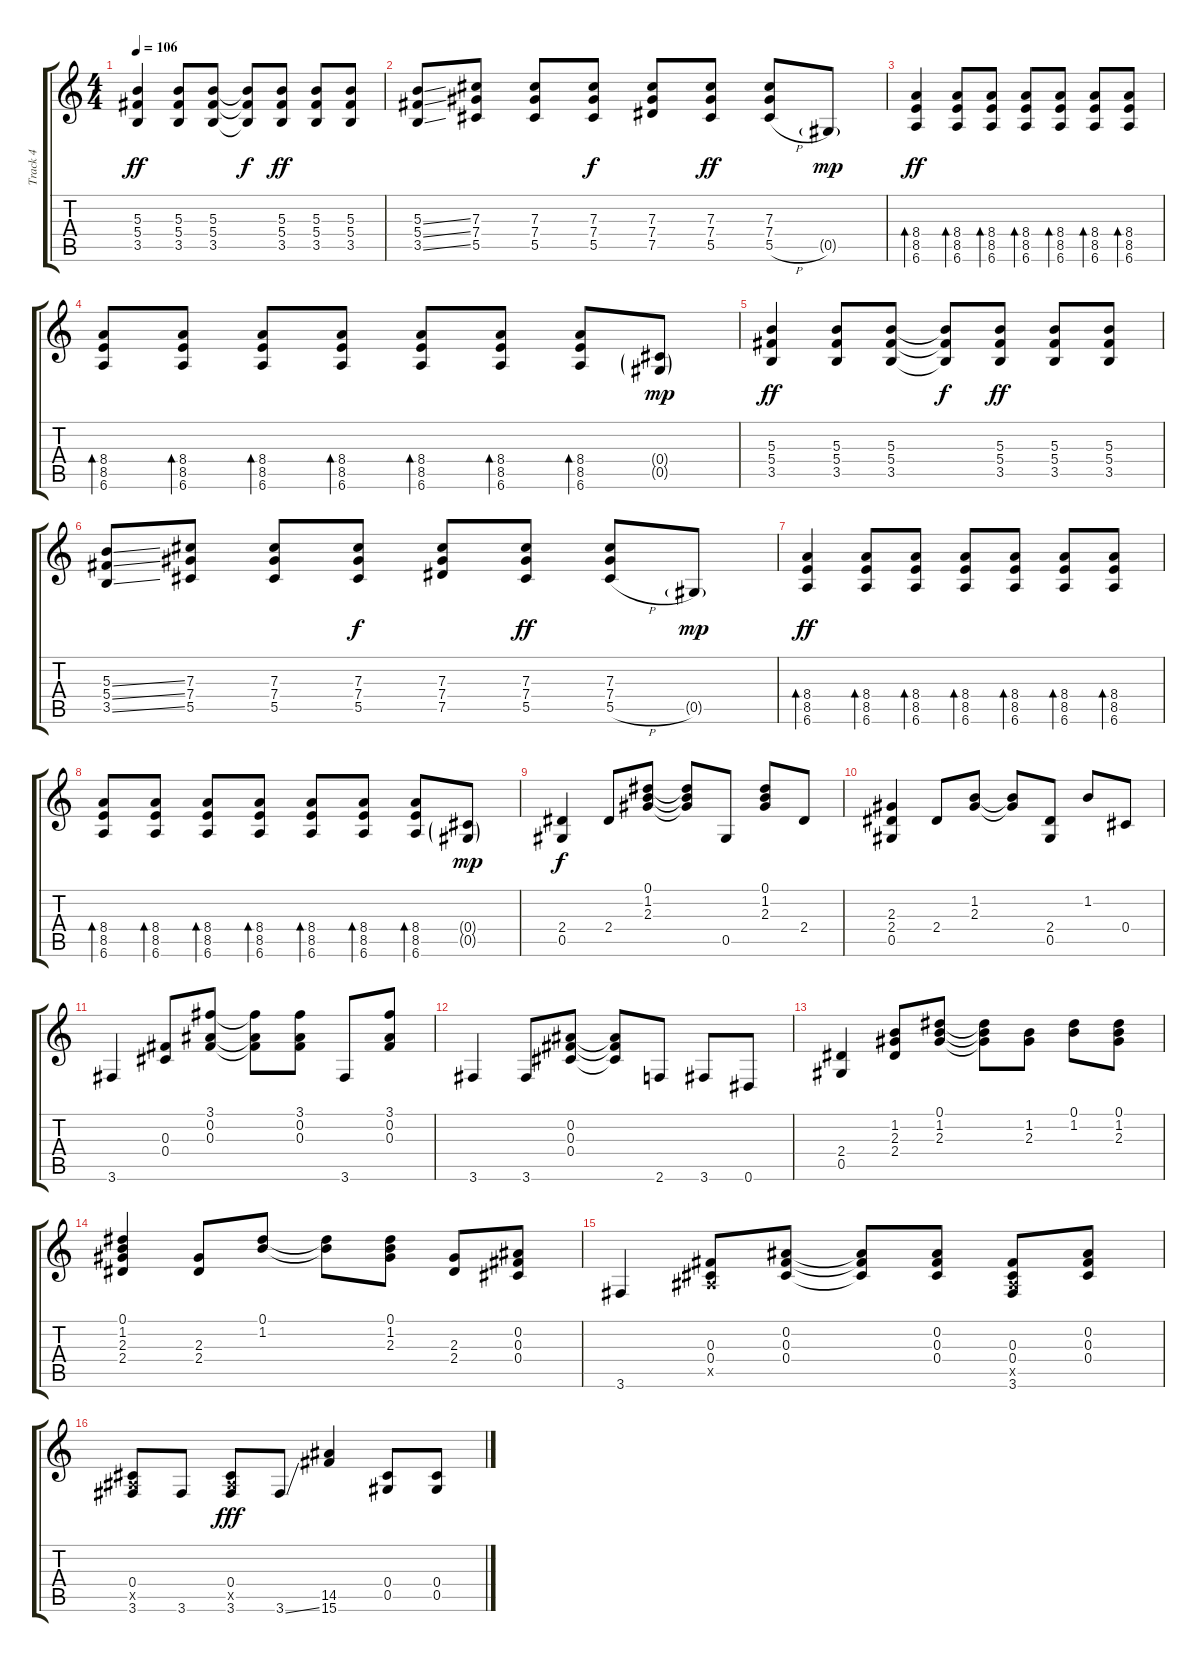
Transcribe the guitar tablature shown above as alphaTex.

\track ("Track 4" "Track 4") {instrument electricguitarclean}
\staff {score tabs}
\tuning (Eb4 Bb3 Gb3 Db3 Ab2 Eb2) {hide}
\ts (4 4)
\tempo 106
\clef g2
\ks c
(5.3 5.4 3.5).4{dy ff} (5.3 5.4 3.5).8 (5.3 5.4 3.5).8 (5.3{t} 5.4{t} 3.5{t}).8{dy f} (5.3 5.4 3.5).8{dy ff} (5.3 5.4 3.5).8 (5.3 5.4 3.5).8 |
(5.3{ss} 5.4{ss} 3.5{ss}).8 (7.3 7.4 5.5).8 (7.3 7.4 5.5).8 (7.3 7.4 5.5).8{dy f} (7.3 7.4 7.5).8 (7.3 7.4 5.5).8{dy ff} (7.3 7.4 5.5{h}).8 0.5{g}.8{dy mp} |
(8.4 8.5 6.6).4{bd 60 dy ff} (8.4 8.5 6.6).8{bd 60} (8.4 8.5 6.6).8{bd 60} (8.4 8.5 6.6).8{bd 60} (8.4 8.5 6.6).8{bd 60} (8.4 8.5 6.6).8{bd 60} (8.4 8.5 6.6).8{bd 60} |
(8.4 8.5 6.6).8{bd 60} (8.4 8.5 6.6).8{bd 60} (8.4 8.5 6.6).8{bd 60} (8.4 8.5 6.6).8{bd 60} (8.4 8.5 6.6).8{bd 60} (8.4 8.5 6.6).8{bd 60} (8.4 8.5 6.6).8{bd 60} (0.4{g} 0.5{g}).8{dy mp} |
(5.3 5.4 3.5).4{dy ff} (5.3 5.4 3.5).8 (5.3 5.4 3.5).8 (5.3{t} 5.4{t} 3.5{t}).8{dy f} (5.3 5.4 3.5).8{dy ff} (5.3 5.4 3.5).8 (5.3 5.4 3.5).8 |
(5.3{ss} 5.4{ss} 3.5{ss}).8 (7.3 7.4 5.5).8 (7.3 7.4 5.5).8 (7.3 7.4 5.5).8{dy f} (7.3 7.4 7.5).8 (7.3 7.4 5.5).8{dy ff} (7.3 7.4 5.5{h}).8 0.5{g}.8{dy mp} |
(8.4 8.5 6.6).4{bd 60 dy ff} (8.4 8.5 6.6).8{bd 60} (8.4 8.5 6.6).8{bd 60} (8.4 8.5 6.6).8{bd 60} (8.4 8.5 6.6).8{bd 60} (8.4 8.5 6.6).8{bd 60} (8.4 8.5 6.6).8{bd 60} |
(8.4 8.5 6.6).8{bd 60} (8.4 8.5 6.6).8{bd 60} (8.4 8.5 6.6).8{bd 60} (8.4 8.5 6.6).8{bd 60} (8.4 8.5 6.6).8{bd 60} (8.4 8.5 6.6).8{bd 60} (8.4 8.5 6.6).8{bd 60} (0.4{g} 0.5{g}).8{dy mp} |
(2.4 0.5).4{dy f} 2.4.8 (0.1 1.2 2.3).8 (0.1{t} 1.2{t} 2.3{t}).8 0.5.8 (0.1 1.2 2.3).8 2.4.8 |
(2.3 2.4 0.5).4 2.4.8 (1.2 2.3).8 (1.2{t} 2.3{t}).8 (2.4 0.5).8 1.2.8 0.4.8 |
3.6.4 (0.3 0.4).8 (3.1 0.2 0.3).8 (3.1{t} 0.2{t} 0.3{t}).8 (3.1 0.2 0.3).8 3.6.8 (3.1 0.2 0.3).8 |
3.6.4 3.6.8 (0.2 0.3 0.4).8 (0.2{t} 0.3{t} 0.4{t}).8 2.6.8 3.6.8 0.6.8 |
(2.4 0.5).4 (1.2 2.3 2.4).8 (0.1 1.2 2.3).8 (0.1{t} 1.2{t} 2.3{t}).8 (1.2 2.3).8 (0.1 1.2).8 (0.1 1.2 2.3).8 |
(0.1 1.2 2.3 2.4).4 (2.3 2.4).8 (0.1 1.2).8 (0.1{t} 1.2{t}).8 (0.1 1.2 2.3).8 (2.3 2.4).8 (0.2 0.3 0.4).8 |
3.6.4 (0.3 0.4 2.5{x}).8 (0.2 0.3 0.4).8 (0.2{t} 0.3{t} 0.4{t}).8 (0.2 0.3 0.4).8 (0.3 0.4 2.5{x} 3.6).8 (0.2 0.3 0.4).8 |
(0.4 2.5{x} 3.6).8 3.6.8 (0.4 2.5{x} 3.6).8{dy fff} 3.6{ss}.8 (14.5 15.6).4 (0.4 0.5).8 (0.4 0.5).8
